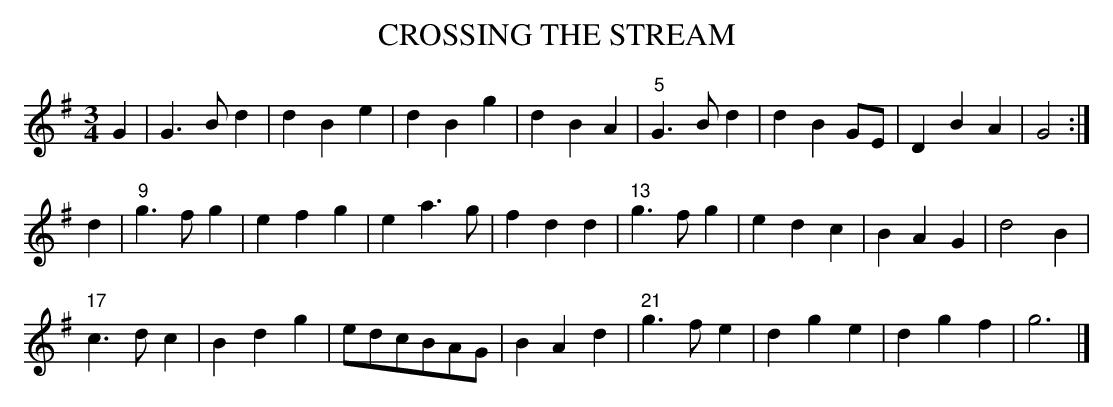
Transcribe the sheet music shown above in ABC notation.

X:1
T:CROSSING THE STREAM
Y:"playfully"
M:3/4
L:1/8
K:G
G2|G3B d2|d2B2e2|d2B2g2|d2B2A2|"5"G3B d2|d2B2GE|D2B2A2|G4:|
d2|"9"g3f g2|e2f2g2|e2a3g|f2d2d2|"13"g3f g2|e2d2c2|B2A2G2|d4B2|
"17"c3d c2|B2d2g2|edcBAG|B2A2d2|"21"g3f e2|d2g2e2|d2g2f2|g6|]
